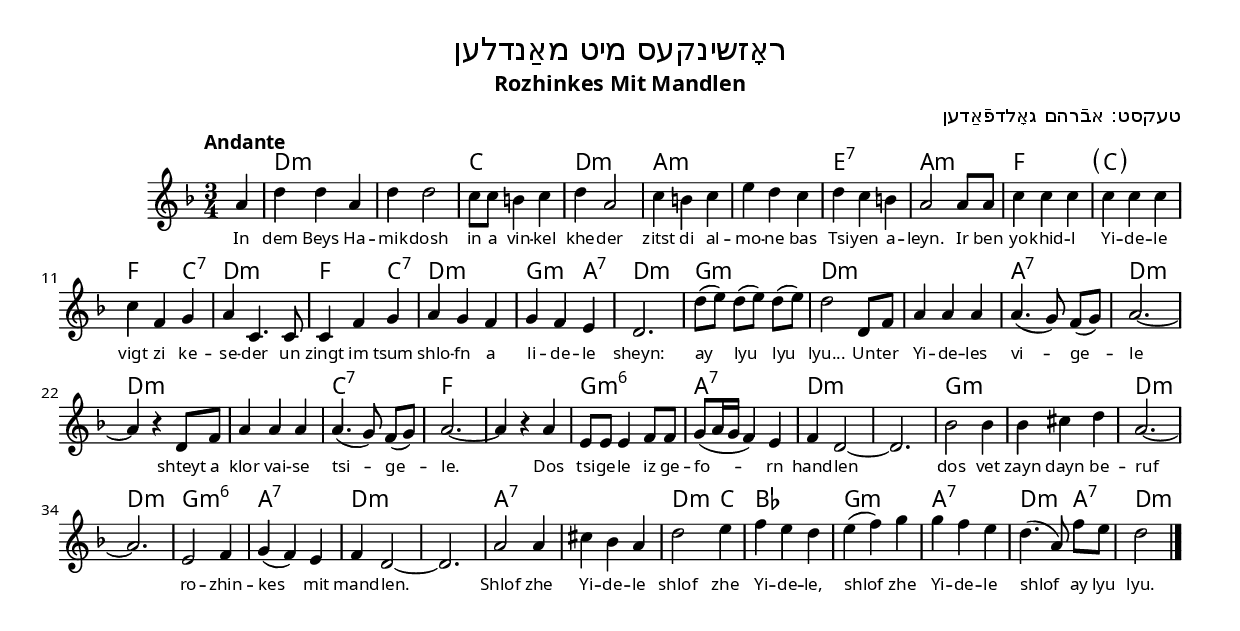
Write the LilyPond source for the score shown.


\header {
  poet = "טעקסט: אבֿרהם גאָלדפֿאַדען"
  title = "ראָזשינקעס מיט מאַנדלען"
  subtitle = "Rozhinkes Mit Mandlen"
  }
\version "2.18.2"
\language "english"

#(set-global-staff-size 17)

end =
  #(define-music-function
    (parser location signature)
    (fraction?)
  #{
    \once \omit Staff.TimeSignature \time #signature
  #})

\layout {
  \context {  % Use Typewriter font for chord symbols
    \ChordNames {
      \set chordChanges = ##t
      \override ChordName.font-family = #'typewriter
      }
    }
  \context {  % Change font size for lyrics
    \Lyrics {
      \override LyricText.font-size = #'-1
      }
    }
  \context {  % Beam according to rhythm
    \Staff {
      \set Timing.beamExceptions = #'()
      }
    }
  }

\paper {      % Load fonts
  fonts = #
  (make-pango-font-tree
   "Linux Libertine"
   "Linux Biolinum"
   "Courier 10 Pitch"
   (/ (* staff-height pt) 2.5)
    )
  bookTitleMarkup = \markup {
    \override #'(baseline-skip . 3.5)
    \column {
      \fill-line { \fromproperty #'header:dedication }
      \override #'(baseline-skip . 3.5)
      \column {
        \fill-line {
          \override #'(font-name . "Drugulin CLM")
          \huge \larger \larger \bold
          \fromproperty #'header:title
          }
        \fill-line {
          \large \bold
          \fromproperty #'header:subtitle
          }
        \fill-line {
          \smaller \bold
          \fromproperty #'header:subsubtitle
          }
        \fill-line {
          \fromproperty #'header:meter
          \fromproperty #'header:arranger
          }
          \fill-line {
          \override #'(font-name . "Drugulin CLM")
          \fromproperty #'header:composer
          { \large \bold \fromproperty #'header:instrument }
          \override #'(font-name . "Drugulin CLM")
          \fromproperty #'header:poet
          }
        }
      }
    }
    scoreTitleMarkup = \markup {
      \column {
      \on-the-fly \print-all-headers { \bookTitleMarkup \hspace #1 }
      \fill-line {
        \null
        \override #'(font-name . "Drugulin CLM")
        \huge
        \lower #5
        \fromproperty #'header:piece
        }
      }
    }
  }

mel = \relative a' {
  \partial 4 { a4 } |
    d d a |
    d d2 |
    c8 c b4 c |
    d a2 |
    c4 b4 c |
    e d c |
    d c b |
    a2 a8 a
    c4 c c |
    c c c |
    c f, g |
    a c,4. c8 |
    c4 f g |
    a g f |
    g f e |
    d2. |
    d'8( e) d( e) d( e) |
    d2 \repeat unfold 2 {
      d,8 f |
      a4 a a |
      a4.( g8) f( g) |
      a2.~ |
      a4 r } a |
    e8 e e4 f8 f |
    g( a16 g f4) e |
    f d2~ |
    d2. |
    bf'2 bf4 |
    bf cs d |
    a2.~ |
    a |
    e2 f4 |
    g4( f) e |
    f d2~ |
    d2. |
    a'2 a4 |
    cs bf a |
    d2 e4 |
    f e d |
    e( f) g |
    g f e |
    d4.( a8) f'e|
    \end 2/4 d2
  }

acc = \chordmode {
  \partial 4 {s4}
  d2.:m |
  d:m |
  c: |
  d:m |
  a:m |
  a:m
  e:7 |
  a:m |
  f:  |
  \parenthesize c: |
  f2: c4:7|
  d2.:m |
  f2: c4:7 |
  d2.:m |
  g2:m a4:7 |
  d2.:m |
  g:m |
  d:m |
  d:m |
  a:7 |
  d:m |
  d:m |
  d:m |
  c:7 |
  f: |
  f: |
  g:m6 |
  a:7 |
  d:m |
  d:m |
  g:m |
  g:m |
  d:m |
  d:m |
  g:m6 |
  a:7 |
  d:m |
  d:m |
  a:7 |
  a:7 |
  d2:m c4: |
  bf2.: |
  g:m |
  a:7 |
  d2:m a4:7 |
  d2:m
  }

\score {
  <<
    \new ChordNames {
      \acc
    }
    \new Staff {
      \clef treble
      \key d \minor
      \time 3/4
      \tempo Andante
      \new Voice = "melody" {
        \mel
        \bar "|."
      }
    }
    \new Lyrics \lyricsto "melody" {
      In dem Beys Ha -- mik -- dosh
      in a vin -- kel khe -- der
      zitst di al -- mo -- ne bas Tsi -- yen a -- leyn.
      Ir ben yo -- khid -- l Yi -- de -- le vigt zi ke -- se -- der
      un zingt im tsum shlo -- fn
      a li -- de -- le sheyn:
      ay lyu lyu lyu…
      Un -- ter Yi -- de -- les vi -- ge -- le
      shteyt a klor vai -- se tsi -- ge -- le.
      Dos tsi -- ge -- le iz ge -- fo -- rn hand -- len
      dos vet zayn dayn be -- ruf
      ro -- zhin -- kes mit mand -- len.
      Shlof zhe Yi -- de -- le shlof zhe Yi -- de -- le, 
      shlof zhe Yi -- de -- le shlof ay lyu lyu.
    }
  >>
}

